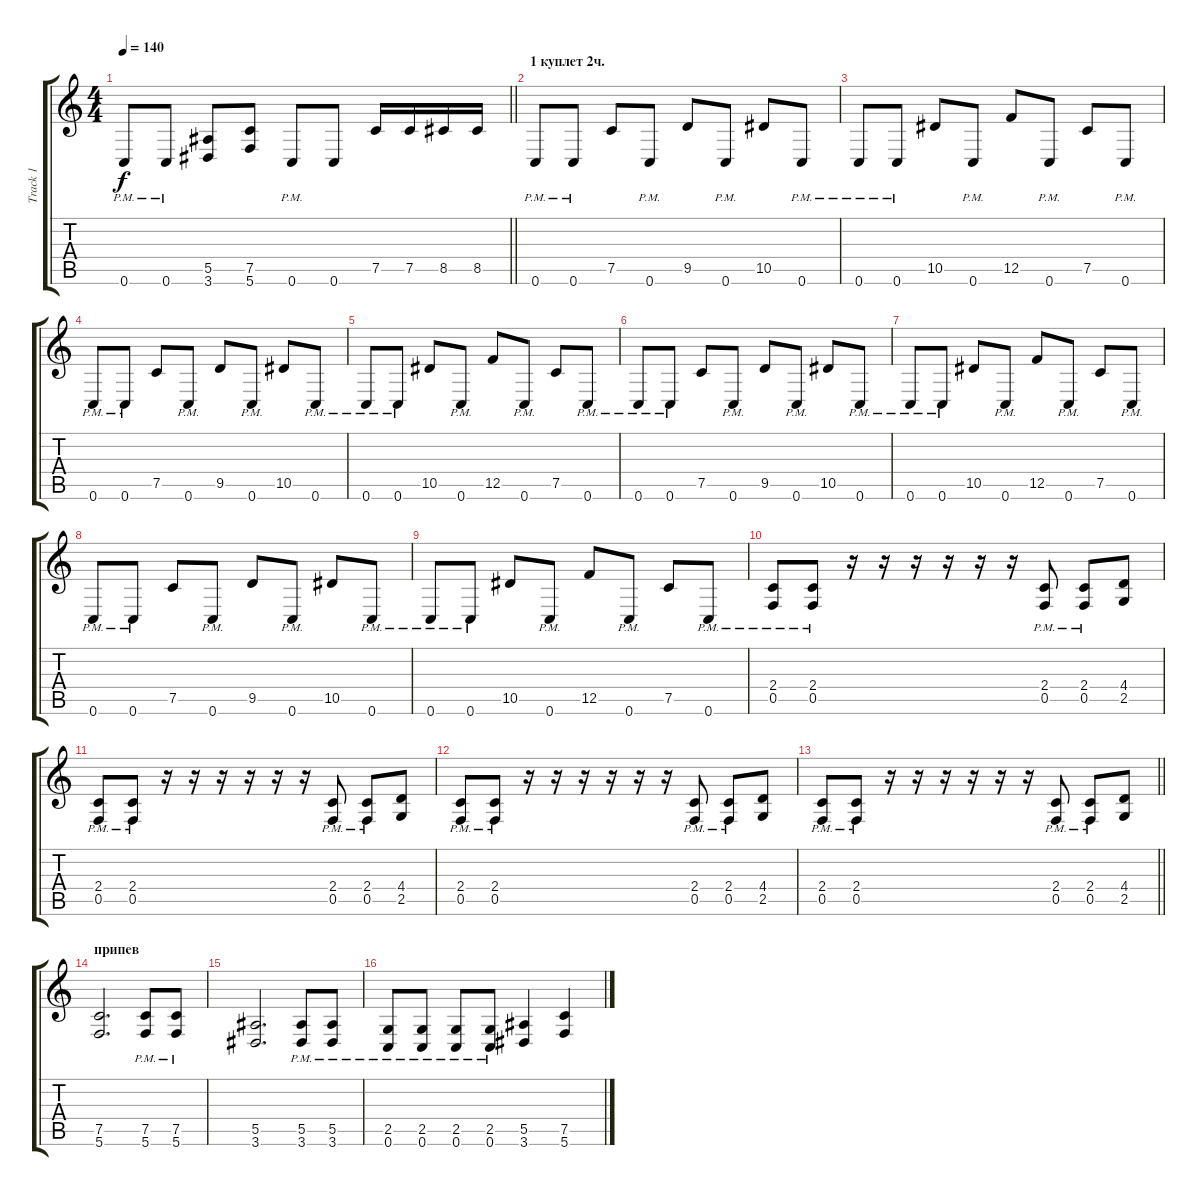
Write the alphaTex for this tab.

\track ("Track 1" "Track 1") {instrument distortionguitar}
\staff {score tabs}
\tuning (C4 G3 Eb3 Bb2 F2 C2) {hide}
\ts (4 4)
\tempo 140
\clef g2
\barLineRight lightlight
\ks c
0.6{pm}.8{dy f} 0.6{pm}.8 (5.5 3.6).8 (7.5 5.6).8 0.6{pm}.8 0.6.8 7.5.16 7.5.16 8.5.16 8.5.16 |
\section ("" "1 куплет 2ч.")
0.6{pm}.8 0.6{pm}.8 7.5.8 0.6{pm}.8 9.5.8 0.6{pm}.8 10.5.8 0.6{pm}.8 |
0.6{pm}.8 0.6{pm}.8 10.5.8 0.6{pm}.8 12.5.8 0.6{pm}.8 7.5.8 0.6{pm}.8 |
0.6{pm}.8 0.6{pm}.8 7.5.8 0.6{pm}.8 9.5.8 0.6{pm}.8 10.5.8 0.6{pm}.8 |
0.6{pm}.8 0.6{pm}.8 10.5.8 0.6{pm}.8 12.5.8 0.6{pm}.8 7.5.8 0.6{pm}.8 |
0.6{pm}.8 0.6{pm}.8 7.5.8 0.6{pm}.8 9.5.8 0.6{pm}.8 10.5.8 0.6{pm}.8 |
0.6{pm}.8 0.6{pm}.8 10.5.8 0.6{pm}.8 12.5.8 0.6{pm}.8 7.5.8 0.6{pm}.8 |
0.6{pm}.8 0.6{pm}.8 7.5.8 0.6{pm}.8 9.5.8 0.6{pm}.8 10.5.8 0.6{pm}.8 |
0.6{pm}.8 0.6{pm}.8 10.5.8 0.6{pm}.8 12.5.8 0.6{pm}.8 7.5.8 0.6{pm}.8 |
(2.4 0.5{pm}).8 (2.4 0.5{pm}).8 r.16 r.16 r.16 r.16 r.16 r.16 (2.4 0.5{pm}).8 (2.4 0.5{pm}).8 (4.4 2.5).8 |
(2.4 0.5{pm}).8 (2.4 0.5{pm}).8 r.16 r.16 r.16 r.16 r.16 r.16 (2.4 0.5{pm}).8 (2.4 0.5{pm}).8 (4.4 2.5).8 |
(2.4 0.5{pm}).8 (2.4 0.5{pm}).8 r.16 r.16 r.16 r.16 r.16 r.16 (2.4 0.5{pm}).8 (2.4 0.5{pm}).8 (4.4 2.5).8 |
\barLineRight lightlight
(2.4 0.5{pm}).8 (2.4 0.5{pm}).8 r.16 r.16 r.16 r.16 r.16 r.16 (2.4 0.5{pm}).8 (2.4 0.5{pm}).8 (4.4 2.5).8 |
\section ("" "припев")
(7.5 5.6).2{d} (7.5 5.6{pm}).8 (7.5 5.6{pm}).8 |
(5.5 3.6).2{d} (5.5 3.6{pm}).8 (5.5 3.6{pm}).8 |
(2.5{pm} 0.6{pm}).8 (2.5{pm} 0.6{pm}).8 (2.5{pm} 0.6{pm}).8 (2.5{pm} 0.6{pm}).8 (5.5 3.6).4 (7.5 5.6).4
